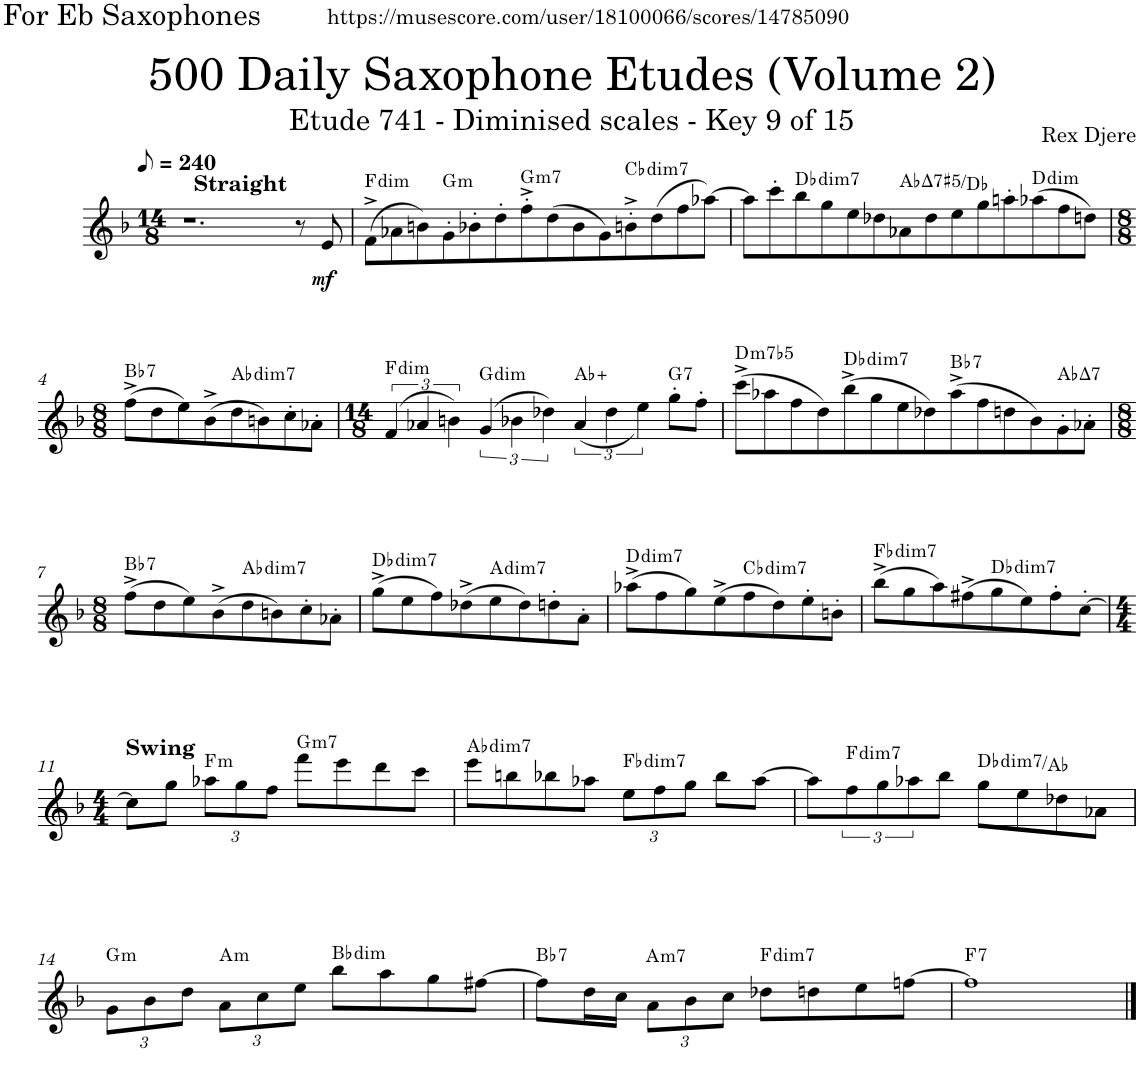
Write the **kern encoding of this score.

**kern	**dynam	**harte
*part1	*part1	*part1
*staff1	*staff1	*
*I"Alto Saxophone	*	*
*I'A. Sax.	*	*
*clefG2	*	*
*Trd5c9	*	*
*k[b-]	*	*
*M14/8	*	*
*MM120	*	*
=1	=1	=1
*^	*	*
1.r	1ryy	.	.
!	!LO:TX:a:B:t=Straight	!	!
.	2.ryy	.	.
8r	.	.	.
!	!	!LO:DY:b	!
8e/	.	mf	.
=2	=2	=2	=2
!	!	!	!LO:H:kt=dim
*v	*v	*	*
(8f^\L	.	F:dim
8a-X\	.	.
8bn\)	.	.
!	!	!LO:H:kt=m
8g'\	.	G:min
8b-X'\	.	.
8dd'\	.	.
!	!	!LO:H:kt=m7
8ff'^\	.	G:min7
(8dd\	.	.
8b-\	.	.
8g\)	.	.
!	!	!LO:H:kt=dim7
8bn'^\	.	Cb:dim7
(8dd\	.	.
8ff\	.	.
[8aa-X\J)	.	.
=3	=3	=3
8aa-\L]	.	.
8ccc'\	.	.
!	!	!LO:H:kt=dim7
8bb-\	.	Db:dim7
8gg\	.	.
8ee\	.	.
8dd-X\	.	.
!	!	!LO:H:kt=7
8a-X\	.	Ab:(3,#5,7)/4
8dd-\	.	.
8ee\	.	.
8gg\	.	.
8aan'\	.	.
!	!	!LO:H:kt=dim
(8aa-X\	.	D:dim
8ff\	.	.
8ddn\J)	.	.
!!LO:LB:g=z
=4	=4	=4
*M8/8	*	*
!	!	!LO:H:kt=7
(8ff^\L	.	Bb:7
8dd\	.	.
8ee\)	.	.
(8b-^\	.	.
!	!	!LO:H:kt=dim7
8dd\	.	Ab:dim7
8bn\)	.	.
8cc'\	.	.
8a-X'\J	.	.
=5	=5	=5
*M14/8	*	*
!	!	!LO:H:kt=dim
(6f/	.	F:dim
6a-X/	.	.
6bn\)	.	.
!	!	!LO:H:kt=dim
(6g/	.	G:dim
6b-X\	.	.
6dd-X\)	.	.
(<6a-/	.	Ab:aug
6dd-\	.	.
6ee\)	.	.
!	!	!LO:H:kt=7
8gg'\L	.	G:7
8ff'\J	.	.
=6	=6	=6
!	!	!LO:H:kt=m7b5
(8ccc^\L	.	D:hdim7
8aa-X\	.	.
8ff\	.	.
8dd\)	.	.
!	!	!LO:H:kt=dim7
(8bb-^\	.	Db:dim7
8gg\	.	.
8ee\	.	.
8dd-X\)	.	.
!	!	!LO:H:kt=7
(8aa-^\	.	Bb:7
8ff\	.	.
8ddn\	.	.
8b-\)	.	.
!	!	!LO:H:kt=7
8g'\	.	Ab:maj7
8a-X'\J	.	.
!!LO:LB:g=z
=7	=7	=7
*M8/8	*	*
!	!	!LO:H:kt=7
(8ff^\L	.	Bb:7
8dd\	.	.
8ee\)	.	.
(8b-^\	.	.
!	!	!LO:H:kt=dim7
8dd\	.	Ab:dim7
8bn\)	.	.
8cc'\	.	.
8a-X'\J	.	.
=8	=8	=8
!	!	!LO:H:kt=dim7
(8gg^\L	.	Db:dim7
8ee\	.	.
8ff\)	.	.
(8dd-X^\	.	.
!	!	!LO:H:kt=dim7
8ee\	.	A:dim7
8dd-\)	.	.
8ddn'\	.	.
8a'\J	.	.
=9	=9	=9
!	!	!LO:H:kt=dim7
(8aa-X^\L	.	D:dim7
8ff\	.	.
8gg\)	.	.
(8ee^\	.	.
!	!	!LO:H:kt=dim7
8ff\	.	Cb:dim7
8dd\)	.	.
8ee'\	.	.
8bn'\J	.	.
=10	=10	=10
!	!	!LO:H:kt=dim7
(8bb-^\L	.	Fb:dim7
8gg\	.	.
8aa\)	.	.
(8ff#X^\	.	.
!	!	!LO:H:kt=dim7
8gg\	.	Db:dim7
8ee\)	.	.
8ff#'\	.	.
[8cc'\J	.	.
!!LO:LB:g=z
=11	=11	=11
*M4/4	*	*
!LO:TX:a:B:t=Swing	!	!
8cc\L]	.	.
8gg\J	.	.
*Xbrackettup	*	*
!	!	!LO:H:kt=m
12aa-X\L	.	F:min
12gg\	.	.
12ff\J	.	.
!	!	!LO:H:kt=m7
8fff\L	.	G:min7
8eee\	.	.
8ddd\	.	.
8ccc\J	.	.
=12	=12	=12
!	!	!LO:H:kt=dim7
8eee\L	.	Ab:dim7
8bbn\	.	.
8bb-X\	.	.
8aa-X\J	.	.
!	!	!LO:H:kt=dim7
12ee\L	.	Fb:dim7
12ff\	.	.
12gg\J	.	.
8bb-\L	.	.
[8aa-\J	.	.
=13	=13	=13
8aa-\L]	.	.
*brackettup	*	*
!	!	!LO:H:kt=dim7
12ff\	.	F:dim7
12gg\	.	.
12aa-X\	.	.
8bb-\J	.	.
!	!	!LO:H:kt=dim7
8gg\L	.	Db:dim7/5
8ee\	.	.
8dd-X\	.	.
8a-X\J	.	.
!!LO:LB:g=z
=14	=14	=14
*Xbrackettup	*	*
!	!	!LO:H:kt=m
12g\L	.	G:min
12b-\	.	.
12dd\J	.	.
!	!	!LO:H:kt=m
12a\L	.	A:min
12cc\	.	.
12ee\J	.	.
!	!	!LO:H:kt=dim
8bb-\L	.	Bb:dim
8aa\	.	.
8gg\	.	.
[8ff#X\J	.	.
=15	=15	=15
!	!	!LO:H:kt=7
8ff#\L]	.	Bb:7
16dd\L	.	.
16cc\JJ	.	.
!	!	!LO:H:kt=m7
12a\L	.	A:min7
12b-\	.	.
12cc\J	.	.
!	!	!LO:H:kt=dim7
8dd-X\L	.	F:dim7
8ddn\	.	.
8ee\	.	.
[8ffn\J	.	.
=16	=16	=16
!	!	!LO:H:kt=7
1ff]	.	F:7
==	==	==
*-	*-	*-
